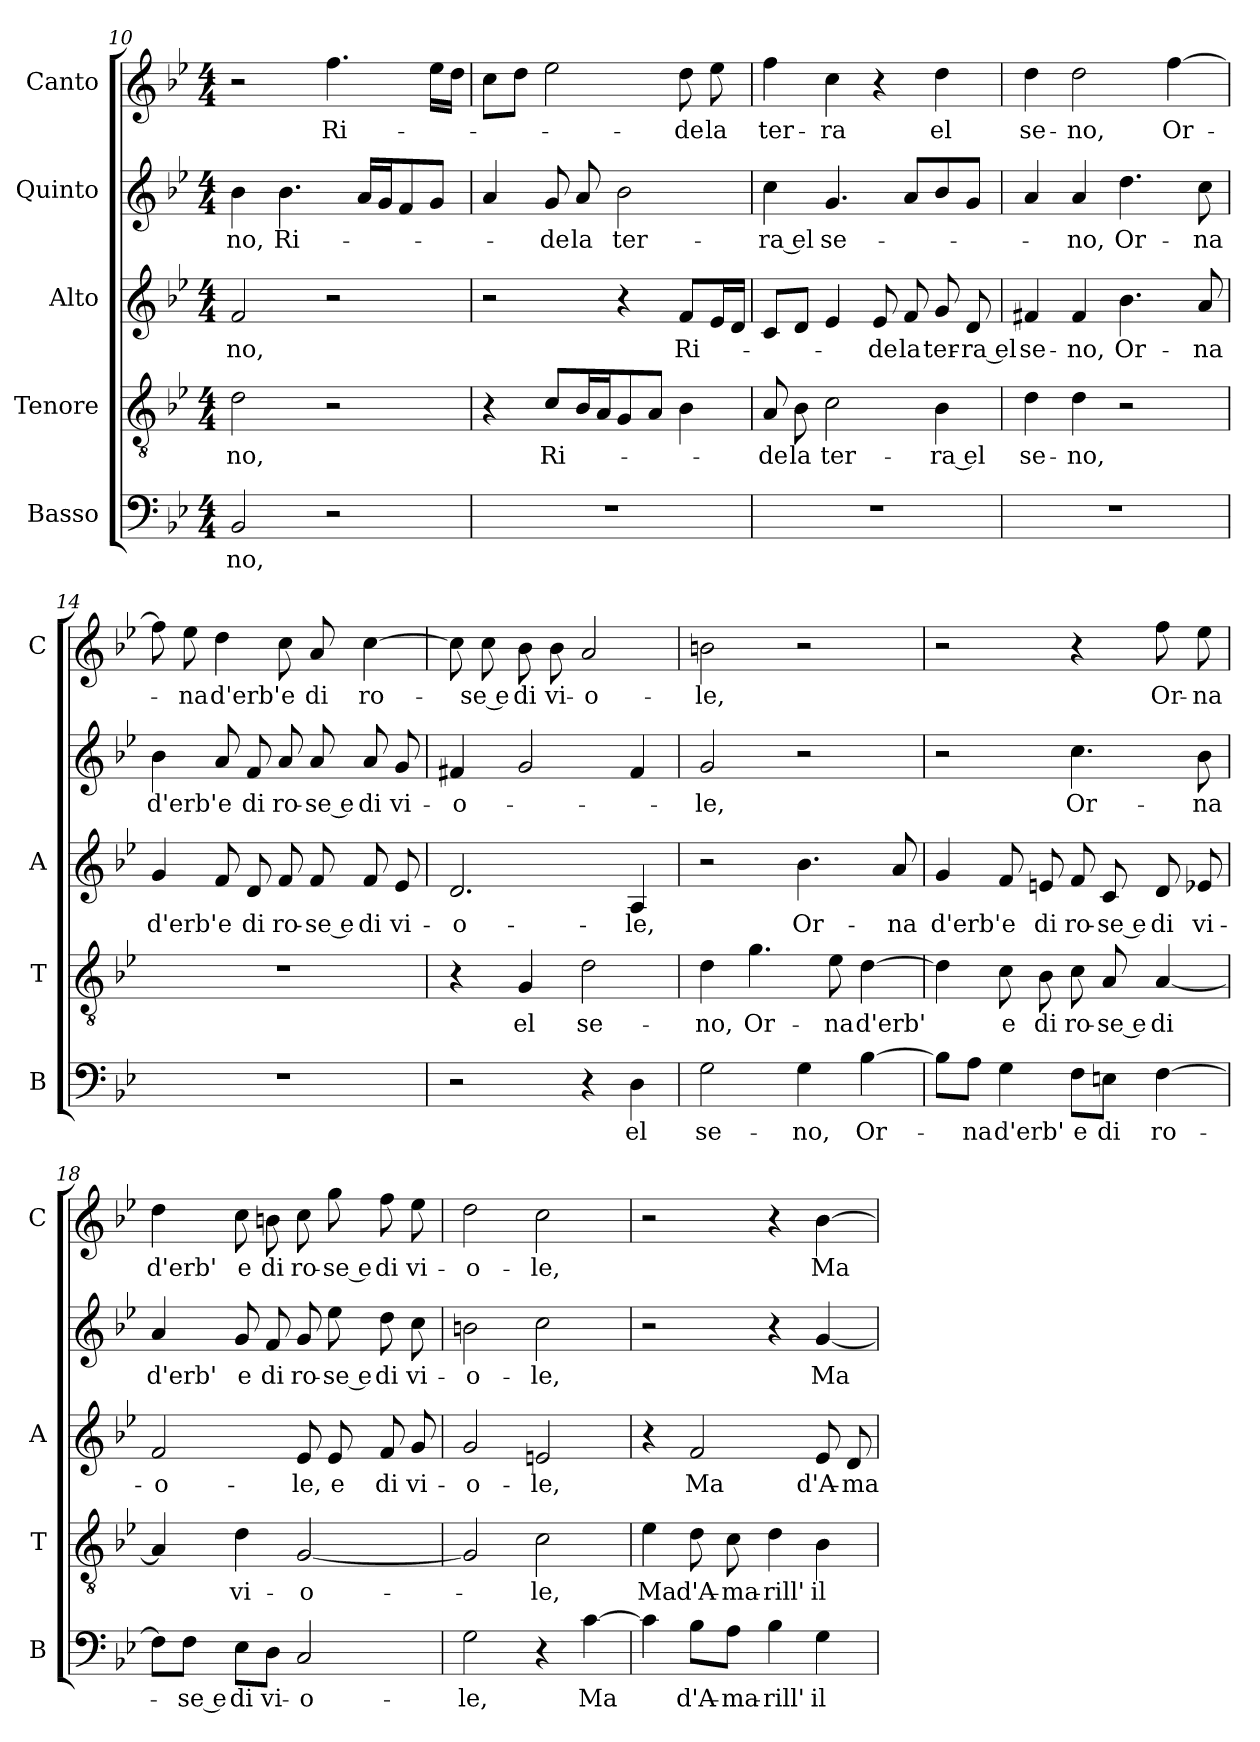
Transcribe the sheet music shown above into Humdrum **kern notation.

**kern	**text	**kern	**text	**kern	**text	**kern	**text	**kern	**text
*part5	*part5	*part4	*part4	*part3	*part3	*part2	*part2	*part1	*part1
*staff5	*staff5	*staff4	*staff4	*staff3	*staff3	*staff2	*staff2	*staff1	*staff1
*I"Basso	*	*I"Tenore	*	*I"Alto	*	*I"Quinto	*	*I"Canto	*
*I'B	*	*I'T	*	*I'A	*	*	*	*I'C	*
*clefF4	*	*clefGv2	*	*clefG2	*	*clefG2	*	*clefG2	*
*k[b-e-]	*	*k[b-e-]	*	*k[b-e-]	*	*k[b-e-]	*	*k[b-e-]	*
*B-:	*	*B-:	*	*B-:	*	*B-:	*	*B-:	*
*M4/4	*	*M4/4	*	*M4/4	*	*M4/4	*	*M4/4	*
=10	=10	=10	=10	=10	=10	=10	=10	=10	=10
!	!LO:LY:b	!	!LO:LY:b	!	!LO:LY:b	!	!LO:LY:b	!	!
2BB-/	-no,	2d\	-no,	2f/	-no,	4b-\	-no,	2r	.
!	!	!	!	!	!	!	!LO:LY:b	!	!
.	.	.	.	.	.	4.b-\	Ri-	.	.
!	!	!	!	!	!	!	!	!	!LO:LY:b
2r	.	2r	.	2r	.	.	.	4.ff\	Ri-
.	.	.	.	.	.	16a/LL	.	.	.
.	.	.	.	.	.	16g/J	.	.	.
.	.	.	.	.	.	8f/	.	.	.
.	.	.	.	.	.	8g/J	.	16ee-\LL	.
.	.	.	.	.	.	.	.	16dd\JJ	.
=11	=11	=11	=11	=11	=11	=11	=11	=11	=11
1r	.	4r	.	2r	.	4a/	.	8cc\L	.
.	.	.	.	.	.	.	.	8dd\J	.
!	!	!	!LO:LY:b	!	!	!	!LO:LY:b	!	!
.	.	8c/L	Ri-	.	.	8g/	-de	2ee-\	.
!	!	!	!	!	!	!	!LO:LY:b	!	!
.	.	16B-/L	.	.	.	8a/	la	.	.
.	.	16A/J	.	.	.	.	.	.	.
!	!	!	!	!	!	!	!LO:LY:b	!	!
.	.	8G/	.	4r	.	2b-\	ter-	.	.
.	.	8A/J	.	.	.	.	.	.	.
!	!	!	!	!	!LO:LY:b	!	!	!	!LO:LY:b
.	.	4B-\	.	8f/L	Ri-	.	.	8dd\	-de
!	!	!	!	!	!	!	!	!	!LO:LY:b
.	.	.	.	16e-/L	.	.	.	8ee-\	la
.	.	.	.	16d/JJ	.	.	.	.	.
=12	=12	=12	=12	=12	=12	=12	=12	=12	=12
!	!	!	!LO:LY:b	!	!	!	!LO:LY:b	!	!LO:LY:b
1r	.	8A/	-de	8c/L	.	4cc\	-ra el	4ff\	ter-
!	!	!	!LO:LY:b	!	!	!	!	!	!
.	.	8B-\	la	8d/J	.	.	.	.	.
!	!	!	!LO:LY:b	!	!	!	!LO:LY:b	!	!LO:LY:b
.	.	2c\	ter-	4e-/	.	4.g/	se-	4cc\	-ra
!	!	!	!	!	!LO:LY:b	!	!	!	!
.	.	.	.	8e-/	-de	.	.	4r	.
!	!	!	!	!	!LO:LY:b	!	!	!	!
.	.	.	.	8f/	la	8a/L	.	.	.
!	!	!	!LO:LY:b	!	!LO:LY:b	!	!	!	!LO:LY:b
.	.	4B-\	-ra el	8g/	ter-	8b-/	.	4dd\	el
!	!	!	!	!	!LO:LY:b	!	!	!	!
.	.	.	.	8d/	-ra el	8g/J	.	.	.
=13	=13	=13	=13	=13	=13	=13	=13	=13	=13
!	!	!	!LO:LY:b	!	!LO:LY:b	!	!	!	!LO:LY:b
1r	.	4d\	se-	4f#X/	se-	4a/	.	4dd\	se-
!	!	!	!LO:LY:b	!	!LO:LY:b	!	!LO:LY:b	!	!LO:LY:b
.	.	4d\	-no,	4f#/	-no,	4a/	-no,	2dd\	-no,
!	!	!	!	!	!LO:LY:b	!	!LO:LY:b	!	!
.	.	2r	.	4.b-\	Or-	4.dd\	Or-	.	.
!	!	!	!	!	!	!	!	!	!LO:LY:b
.	.	.	.	.	.	.	.	[4ff\	Or-
!	!	!	!	!	!LO:LY:b	!	!LO:LY:b	!	!
.	.	.	.	8a/	-na	8cc\	-na	.	.
!!LO:PB:g=z
=14	=14	=14	=14	=14	=14	=14	=14	=14	=14
!	!	!	!	!	!LO:LY:b	!	!LO:LY:b	!	!
1r	.	1r	.	4g/	d'erb'	4b-\	d'erb'	8ff\]	.
!	!	!	!	!	!	!	!	!	!LO:LY:b
.	.	.	.	.	.	.	.	8ee-\	-na
!	!	!	!	!	!LO:LY:b	!	!LO:LY:b	!	!LO:LY:b
.	.	.	.	8f/	e	8a/	e	4dd\	d'erb'
!	!	!	!	!	!LO:LY:b	!	!LO:LY:b	!	!
.	.	.	.	8d/	di	8f/	di	.	.
!	!	!	!	!	!LO:LY:b	!	!LO:LY:b	!	!LO:LY:b
.	.	.	.	8f/	ro-	8a/	ro-	8cc\	e
!	!	!	!	!	!LO:LY:b	!	!LO:LY:b	!	!LO:LY:b
.	.	.	.	8f/	-se e	8a/	-se e	8a/	di
!	!	!	!	!	!LO:LY:b	!	!LO:LY:b	!	!LO:LY:b
.	.	.	.	8f/	di	8a/	di	[4cc\	ro-
!	!	!	!	!	!LO:LY:b	!	!LO:LY:b	!	!
.	.	.	.	8e-/	vi-	8g/	vi-	.	.
=15	=15	=15	=15	=15	=15	=15	=15	=15	=15
!	!	!	!	!	!LO:LY:b	!	!LO:LY:b	!	!
2r	.	4r	.	2.d/	-o-	4f#X/	-o-	8cc\]	.
!	!	!	!	!	!	!	!	!	!LO:LY:b
.	.	.	.	.	.	.	.	8cc\	-se e
!	!	!	!LO:LY:b	!	!	!	!	!	!LO:LY:b
.	.	4G/	el	.	.	2g/	.	8b-\	di
!	!	!	!	!	!	!	!	!	!LO:LY:b
.	.	.	.	.	.	.	.	8b-\	vi-
!	!	!	!LO:LY:b	!	!	!	!	!	!LO:LY:b
4r	.	2d\	se-	.	.	.	.	2a/	-o-
!	!LO:LY:b	!	!	!	!LO:LY:b	!	!	!	!
4D\	el	.	.	4A/	-le,	4f#/	.	.	.
=16	=16	=16	=16	=16	=16	=16	=16	=16	=16
!	!LO:LY:b	!	!LO:LY:b	!	!	!	!LO:LY:b	!	!LO:LY:b
2G\	se-	4d\	-no,	2r	.	2g/	-le,	2bn\	-le,
!	!	!	!LO:LY:b	!	!	!	!	!	!
.	.	4.g\	Or-	.	.	.	.	.	.
!	!LO:LY:b	!	!	!	!LO:LY:b	!	!	!	!
4G\	-no,	.	.	4.b-\	Or-	2r	.	2r	.
!	!	!	!LO:LY:b	!	!	!	!	!	!
.	.	8e-\	-na	.	.	.	.	.	.
!	!LO:LY:b	!	!LO:LY:b	!	!	!	!	!	!
[4B-\	Or-	[4d\	d'erb'	.	.	.	.	.	.
!	!	!	!	!	!LO:LY:b	!	!	!	!
.	.	.	.	8a/	-na	.	.	.	.
=17	=17	=17	=17	=17	=17	=17	=17	=17	=17
!	!	!	!	!	!LO:LY:b	!	!	!	!
8B-\L]	.	4d\]	.	4g/	d'erb'	2r	.	2r	.
!	!LO:LY:b	!	!	!	!	!	!	!	!
8A\J	-na	.	.	.	.	.	.	.	.
!	!LO:LY:b	!	!LO:LY:b	!	!LO:LY:b	!	!	!	!
4G\	d'erb'	8c\	e	8f/	e	.	.	.	.
!	!	!	!LO:LY:b	!	!LO:LY:b	!	!	!	!
.	.	8B-\	di	8en/	di	.	.	.	.
!	!LO:LY:b	!	!LO:LY:b	!	!LO:LY:b	!	!LO:LY:b	!	!
8F\L	e	8c\	ro-	8f/	ro-	4.cc\	Or-	4r	.
!	!LO:LY:b	!	!LO:LY:b	!	!LO:LY:b	!	!	!	!
8En\J	di	8A/	-se e	8c/	-se e	.	.	.	.
!	!LO:LY:b	!	!LO:LY:b	!	!LO:LY:b	!	!	!	!LO:LY:b
[4F\	ro-	[4A/	di	8d/	di	.	.	8ff\	Or-
!	!	!	!	!	!LO:LY:b	!	!LO:LY:b	!	!LO:LY:b
.	.	.	.	8e-X/	vi-	8b-\	-na	8ee-\	-na
=18	=18	=18	=18	=18	=18	=18	=18	=18	=18
!	!	!	!	!	!LO:LY:b	!	!LO:LY:b	!	!LO:LY:b
8F\L]	.	4A/]	.	2f/	-o-	4a/	d'erb'	4dd\	d'erb'
!	!LO:LY:b	!	!	!	!	!	!	!	!
8F\J	-se e	.	.	.	.	.	.	.	.
!	!LO:LY:b	!	!LO:LY:b	!	!	!	!LO:LY:b	!	!LO:LY:b
8E-\L	di	4d\	vi-	.	.	8g/	e	8cc\	e
!	!LO:LY:b	!	!	!	!	!	!LO:LY:b	!	!LO:LY:b
8D\J	vi-	.	.	.	.	8f/	di	8bn\	di
!	!LO:LY:b	!	!LO:LY:b	!	!LO:LY:b	!	!LO:LY:b	!	!LO:LY:b
2C/	-o-	[2G/	-o-	8e-/	-le,	8g/	ro-	8cc\	ro-
!	!	!	!	!	!LO:LY:b	!	!LO:LY:b	!	!LO:LY:b
.	.	.	.	8e-/	e	8ee-\	-se e	8gg\	-se e
!	!	!	!	!	!LO:LY:b	!	!LO:LY:b	!	!LO:LY:b
.	.	.	.	8f/	di	8dd\	di	8ff\	di
!	!	!	!	!	!LO:LY:b	!	!LO:LY:b	!	!LO:LY:b
.	.	.	.	8g/	vi-	8cc\	vi-	8ee-\	vi-
!!LO:LB:g=z
=19	=19	=19	=19	=19	=19	=19	=19	=19	=19
!	!LO:LY:b	!	!	!	!LO:LY:b	!	!LO:LY:b	!	!LO:LY:b
2G\	-le,	2G/]	.	2g/	-o-	2bn\	-o-	2dd\	-o-
!	!	!	!LO:LY:b	!	!LO:LY:b	!	!LO:LY:b	!	!LO:LY:b
4r	.	2c\	-le,	2en/	-le,	2cc\	-le,	2cc\	-le,
!	!LO:LY:b	!	!	!	!	!	!	!	!
[4c\	Ma	.	.	.	.	.	.	.	.
=20	=20	=20	=20	=20	=20	=20	=20	=20	=20
!	!	!	!LO:LY:b	!	!	!	!	!	!
4c\]	.	4e-\	Ma	4r	.	2r	.	2r	.
!	!LO:LY:b	!	!LO:LY:b	!	!LO:LY:b	!	!	!	!
8B-\L	d'A-	8d\	d'A-	2f/	Ma	.	.	.	.
!	!LO:LY:b	!	!LO:LY:b	!	!	!	!	!	!
8A\J	-ma-	8c\	-ma-	.	.	.	.	.	.
!	!LO:LY:b	!	!LO:LY:b	!	!	!	!	!	!
4B-\	-rill'	4d\	-rill'	.	.	4r	.	4r	.
!	!LO:LY:b	!	!LO:LY:b	!	!LO:LY:b	!	!LO:LY:b	!	!LO:LY:b
4G\	il	4B-\	il	8e-/	d'A-	[4g/	Ma	[4b-\	Ma
!	!	!	!	!	!LO:LY:b	!	!	!	!
.	.	.	.	8d/	-ma-	.	.	.	.
=	=	=	=	=	=	=	=	=	=
*-	*-	*-	*-	*-	*-	*-	*-	*-	*-
